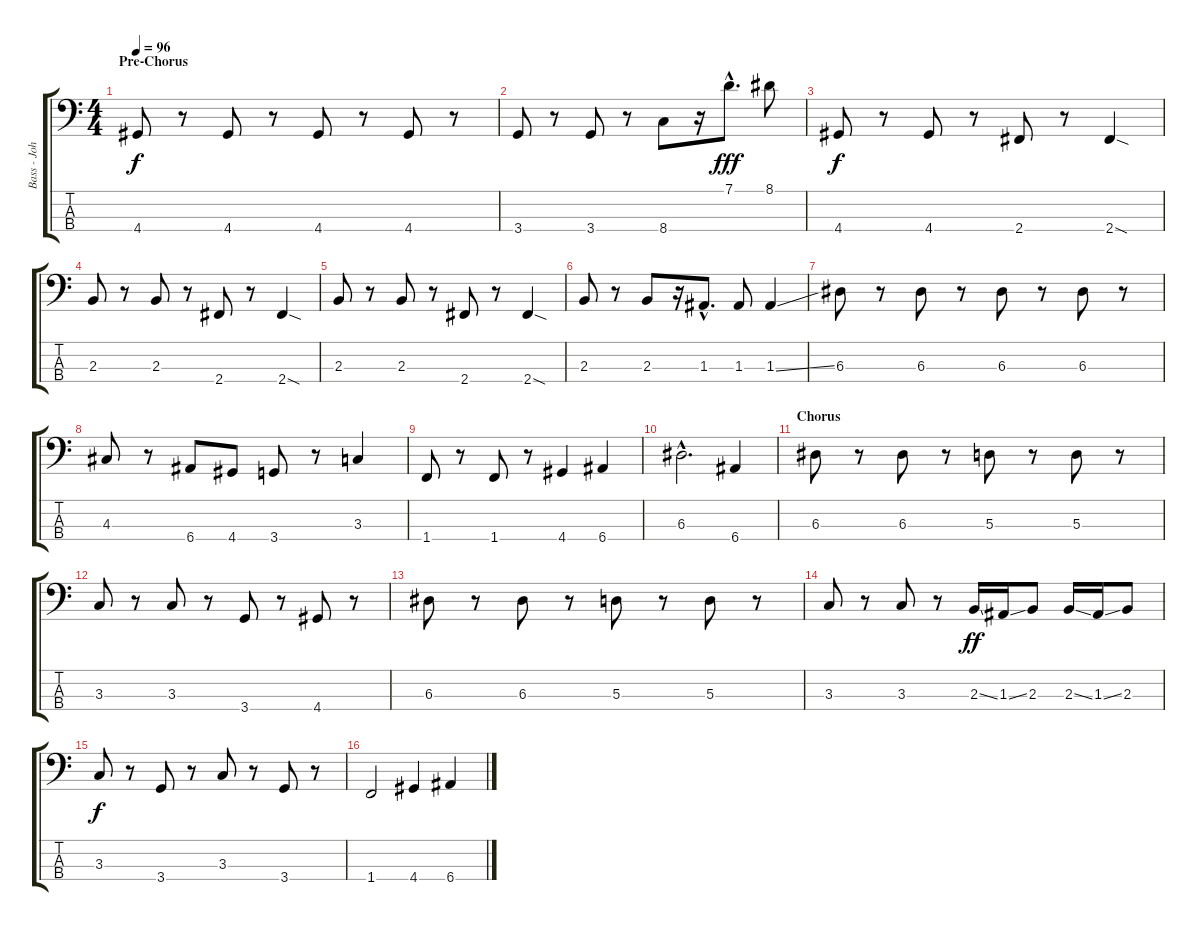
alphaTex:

\track ("Bass - John Deacon" "Bass - Joh") {instrument electricbassfinger}
\staff {score tabs}
\tuning (G2 D2 A1 E1) {hide}
\ts (4 4)
\section ("" "Pre-Chorus")
\tempo 96
\clef f4
\ks c
4.4.8{dy f} r.8 4.4.8 r.8 4.4.8 r.8 4.4.8 r.8 |
3.4.8 r.8 3.4.8 r.8 8.4.8 r.16 7.1{hac}.8{d dy fff} 8.1.8 |
4.4.8{dy f} r.8 4.4.8 r.8 2.4.8 r.8 2.4{sod}.4 |
2.3.8 r.8 2.3.8 r.8 2.4.8 r.8 2.4{sod}.4 |
2.3.8 r.8 2.3.8 r.8 2.4.8 r.8 2.4{sod}.4 |
2.3.8 r.8 2.3.8 r.16 1.3{hac}.8{d} 1.3.8 1.3{ss}.4 |
6.3.8 r.8 6.3.8 r.8 6.3.8 r.8 6.3.8 r.8 |
4.3.8 r.8 6.4.8 4.4.8 3.4.8 r.8 3.3.4 |
1.4.8 r.8 1.4.8 r.8 4.4.4 6.4.4 |
6.3{hac}.2{d} 6.4.4 |
\section ("" "Chorus")
6.3.8 r.8 6.3.8 r.8 5.3.8 r.8 5.3.8 r.8 |
3.3.8 r.8 3.3.8 r.8 3.4.8 r.8 4.4.8 r.8 |
6.3.8 r.8 6.3.8 r.8 5.3.8 r.8 5.3.8 r.8 |
3.3.8 r.8 3.3.8 r.8 2.3{ss}.16{dy ff} 1.3{ss}.16 2.3.8 2.3{ss}.16 1.3{ss}.16 2.3.8 |
3.3.8{dy f} r.8 3.4.8 r.8 3.3.8 r.8 3.4.8 r.8 |
1.4.2 4.4.4 6.4.4
